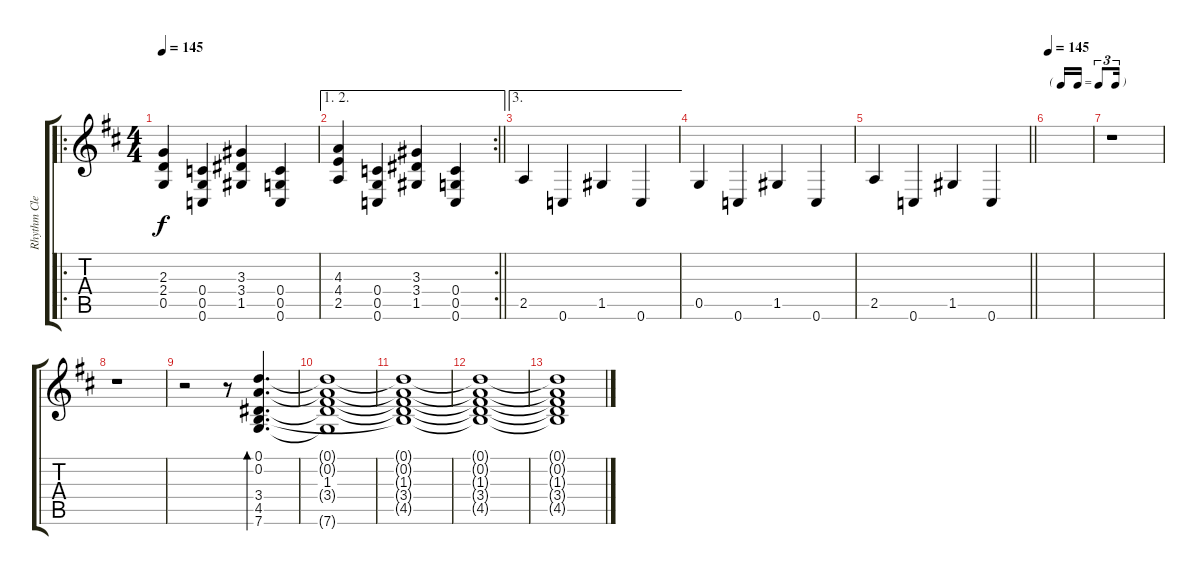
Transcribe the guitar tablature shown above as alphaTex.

\track ("Rhythm Clean" "Rhythm Cle") {instrument overdrivenguitar}
\staff {score tabs}
\tuning (D4 A3 F3 C3 G2 C2) {hide}
\ro
\ts (4 4)
\tempo 145
\clef g2
\ks d
(2.3 2.4 0.5).4{dy f} (0.4 0.5 0.6).4 (3.3 3.4 1.5).4 (0.4 0.5 0.6).4 |
\ae (1 2)
\rc 2
\barLineRight lightlight
(4.3 4.4 2.5).4 (0.4 0.5 0.6).4 (3.3 3.4 1.5).4 (0.4 0.5 0.6).4 |
\ae 3
2.5.4 0.6.4 1.5.4 0.6.4 |
0.5.4 0.6.4 1.5.4 0.6.4 |
\barLineRight lightlight
2.5.4 0.6.4 1.5.4 0.6.4 |
\tf triplet16th
\tempo 145
|
r.1 |
r.1 |
r.2 r.8 (0.1 0.2 3.4 4.5 7.6).4{d bd 480} |
(0.1{t} 0.2{t} 1.3 3.4{t} 7.6{t}).1 |
(0.1{t} 0.2{t} 1.3{t} 3.4{t} 4.5{t}).1 |
(0.1{t} 0.2{t} 1.3{t} 3.4{t} 4.5{t}).1 |
(0.1{t} 0.2{t} 1.3{t} 3.4{t} 4.5{t}).1
